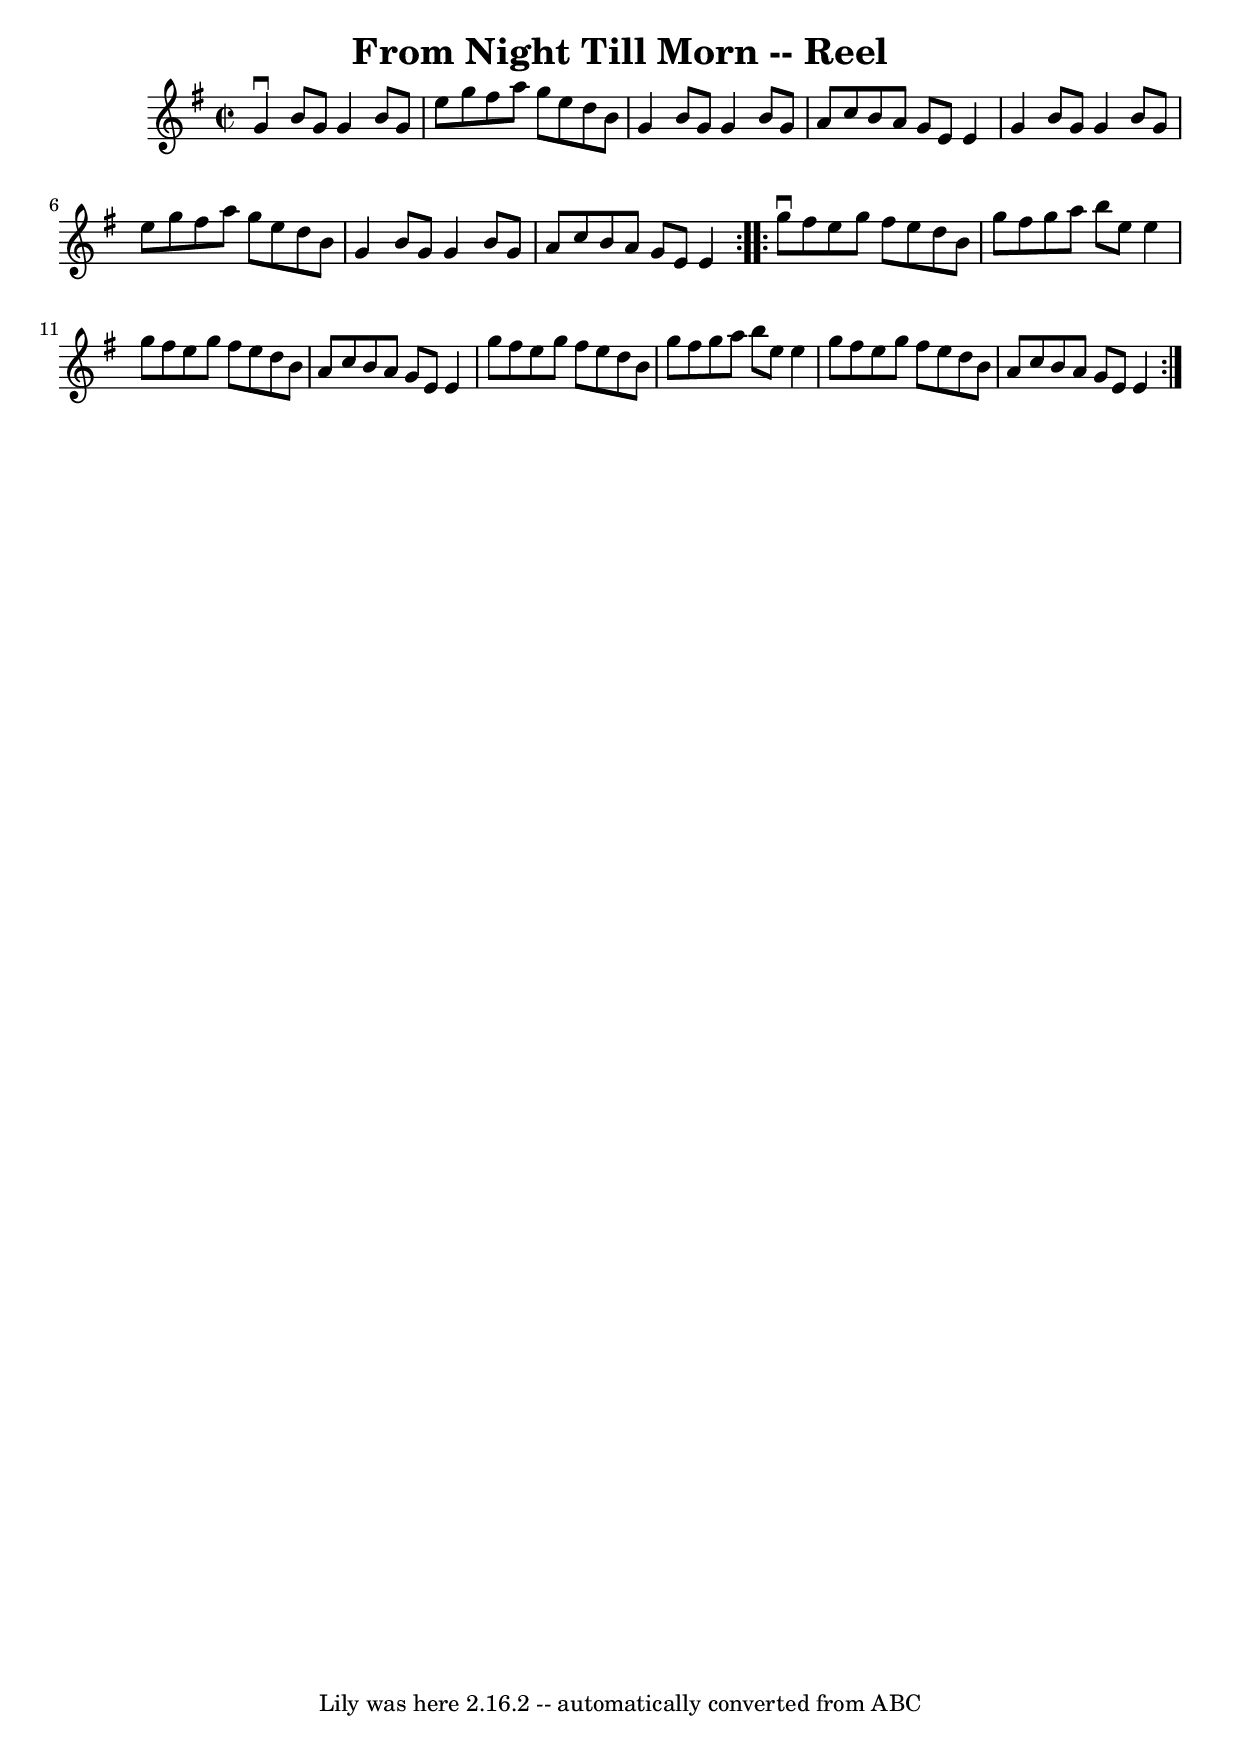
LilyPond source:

\version "2.16.2"
\include "Mammoth.ily"
\header {
  %% book = "Ryan's Mammoth Collection"
 crossRefNumber = "1"
 footnotes = "\\\\138"
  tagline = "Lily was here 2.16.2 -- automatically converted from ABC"
  title = "From Night Till Morn -- Reel"

}
voicedefault =  {



  \repeat volta 2 {

    \override Staff.TimeSignature #'style = #'C
    \time 2/2 
    \key g \major g'4^\downbow b'8 g'8 g'4 b'8 g'8      |
 e''8 g''8 fis''8 a''8 g''8 e''8 d''8 b'8     |
 g'4 b'8 g'8 g'4 b'8 g'8    |
 a'8 c''8 b'8 a'8 g'8 e'8 e'4     |
 g'4 b'8 g'8 g'4 b'8 g'8     |
 e''8 g''8 fis''8 a''8 g''8 e''8 d''8 b'8     |
 g'4 b'8 g'8 g'4 b'8 g'8    |
 a'8    
 c''8 b'8 a'8 g'8 e'8 e'4    
  } 
  \repeat volta 2 { g''8^\downbow fis''8 e''8 g''8 fis''8 e''8 d''8 b'8     |
 g''8 fis''8 g''8 a''8 b''8 e''8 e''4     |
 g''8 fis''8 e''8 g''8 fis''8 e''8 d''8 b'8     |
 a'8 c''8 b'8 a'8 g'8 e'8 e'4     |
 g''8 fis''8 e''8 g''8 fis''8 e''8 d''8 b'8     |
 g''8 fis''8 g''8 a''8 b''8 e''8 e''4     |
 g''8 fis''8 e''8 g''8 fis''8 e''8 d''8 b'8     |
 a'8 c''8 b'8 a'8 g'8    
 e'8 e'4    
  }   

}

\score{
  <<

    \context Staff="default"
    {
      \voicedefault 
      
    }

  >>
  \layout {
    
  }
  \midi {
  }

}
